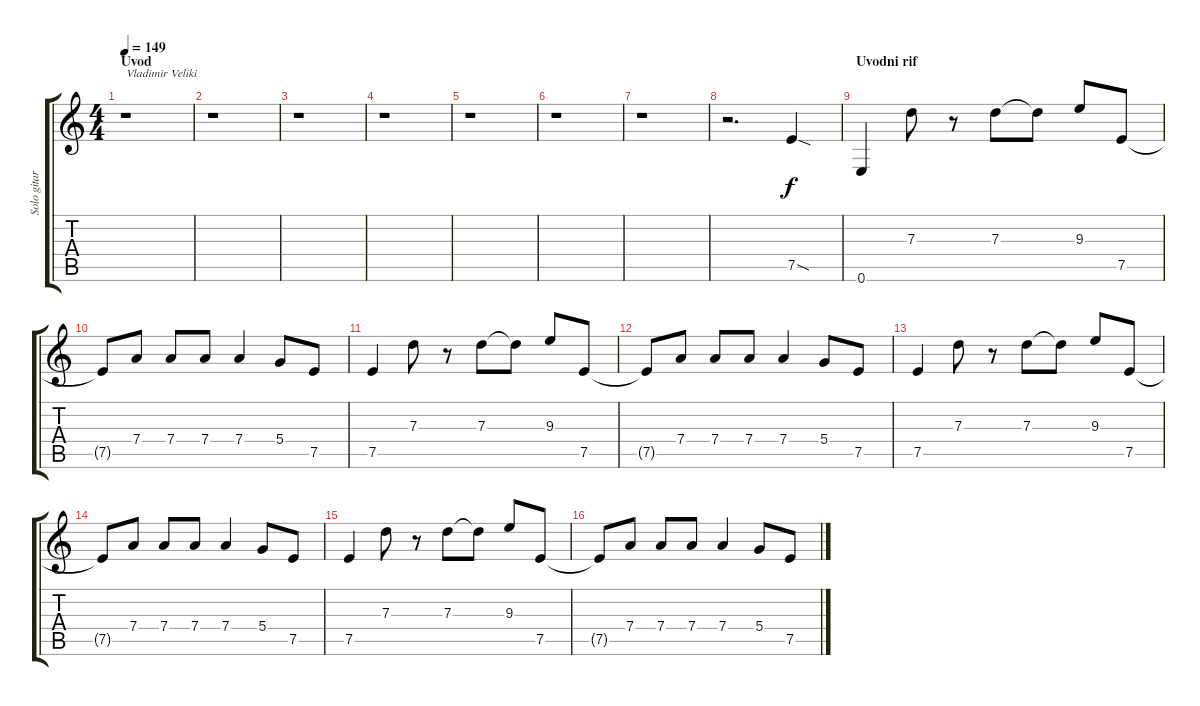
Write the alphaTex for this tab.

\track ("Solo gitara - Zvonko Djukic Djule" "Solo gitar") {instrument overdrivenguitar}
\staff {score tabs}
\tuning (E4 B3 G3 D3 A2 E2) {hide}
\ts (4 4)
\section ("" "Uvod")
\tempo 149
\clef g2
\ks c
r.1{txt "Vladimir Veliki" dy f instrument overdrivenguitar} |
r.1 |
r.1 |
r.1 |
r.1 |
r.1 |
r.1 |
r.2{d} 7.5{sod}.4 |
\section ("" "Uvodni rif")
0.6.4 7.3.8 r.8 7.3.8 7.3{t}.8 9.3.8 7.5.8 |
7.5{t}.8 7.4.8 7.4.8 7.4.8 7.4.4 5.4.8 7.5.8 |
7.5.4 7.3.8 r.8 7.3.8 7.3{t}.8 9.3.8 7.5.8 |
7.5{t}.8 7.4.8 7.4.8 7.4.8 7.4.4 5.4.8 7.5.8 |
7.5.4 7.3.8 r.8 7.3.8 7.3{t}.8 9.3.8 7.5.8 |
7.5{t}.8 7.4.8 7.4.8 7.4.8 7.4.4 5.4.8 7.5.8 |
7.5.4 7.3.8 r.8 7.3.8 7.3{t}.8 9.3.8 7.5.8 |
7.5{t}.8 7.4.8 7.4.8 7.4.8 7.4.4 5.4.8 7.5{ss}.8
